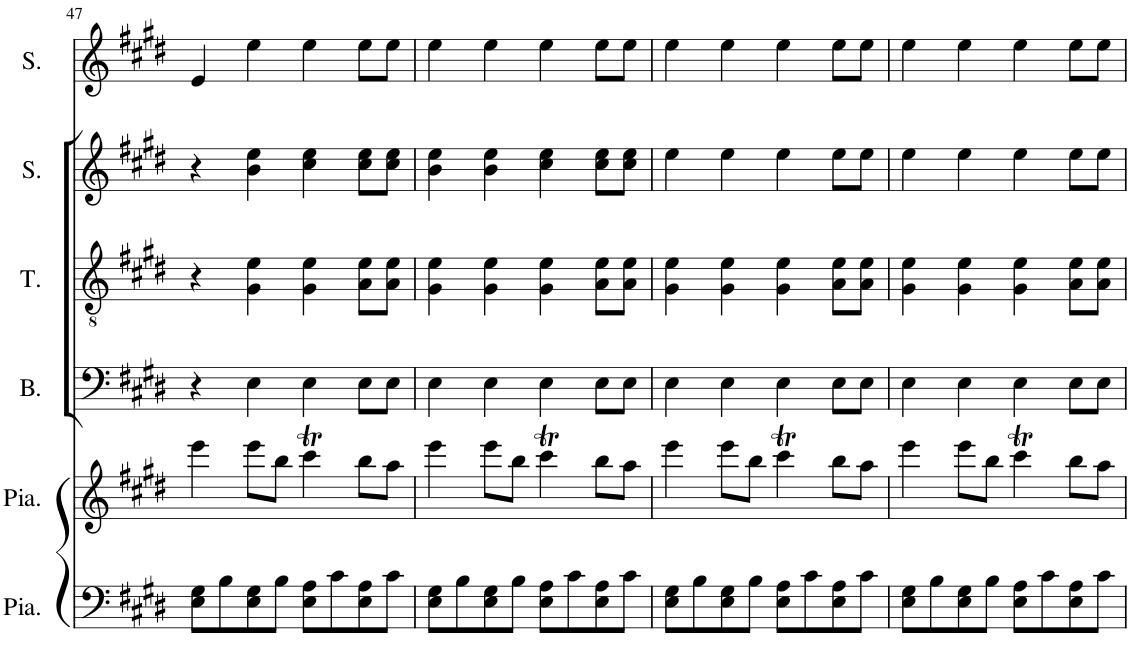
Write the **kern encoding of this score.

**kern	**kern	**kern	**kern	**kern	**kern
*part6	*part5	*part4	*part3	*part2	*part1
*staff6	*staff5	*staff4	*staff3	*staff2	*staff1
*I"Piano	*I"Piano	*I"Bass	*I"Ténor	*I"Soprano	*I"Soprano
*I'Pia.	*I'Pia.	*I'B.	*I'T.	*I'S.	*I'S.
!!LO:PB:g=z
*clefF4	*clefG2	*clefF4	*clefGv2	*clefG2	*clefG2
*k[f#c#g#d#]	*k[f#c#g#d#]	*k[f#c#g#d#]	*k[f#c#g#d#]	*k[f#c#g#d#]	*k[f#c#g#d#]
*M2/2	*M2/2	*M2/2	*M2/2	*M2/2	*M2/2
*met(c|)	*met(c|)	*met(c|)	*met(c|)	*met(c|)	*met(c|)
=47	=47	=47	=47	=47	=47
8E\ 8G#\L	4eee\	4r	4r	4r	4e/
8B\	.	.	.	.	.
8E\ 8G#\	8eee\L	4E\	4G#\ 4e\	4b\ 4ee\	4ee\
8B\J	8bb\J	.	.	.	.
8E\ 8A\L	4ccc#T\	4E\	4G#\ 4e\	4cc#\ 4ee\	4ee\
8c#\	.	.	.	.	.
8E\ 8A\	8bb\L	8E\L	8A\ 8e\L	8cc#\ 8ee\L	8ee\L
8c#\J	8aa\J	8E\J	8A\ 8e\J	8cc#\ 8ee\J	8ee\J
=48	=48	=48	=48	=48	=48
8E\ 8G#\L	4eee\	4E\	4G#\ 4e\	4b\ 4ee\	4ee\
8B\	.	.	.	.	.
8E\ 8G#\	8eee\L	4E\	4G#\ 4e\	4b\ 4ee\	4ee\
8B\J	8bb\J	.	.	.	.
8E\ 8A\L	4ccc#T\	4E\	4G#\ 4e\	4cc#\ 4ee\	4ee\
8c#\	.	.	.	.	.
8E\ 8A\	8bb\L	8E\L	8A\ 8e\L	8cc#\ 8ee\L	8ee\L
8c#\J	8aa\J	8E\J	8A\ 8e\J	8cc#\ 8ee\J	8ee\J
=49	=49	=49	=49	=49	=49
8E\ 8G#\L	4eee\	4E\	4G#\ 4e\	4ee\	4ee\
8B\	.	.	.	.	.
8E\ 8G#\	8eee\L	4E\	4G#\ 4e\	4ee\	4ee\
8B\J	8bb\J	.	.	.	.
8E\ 8A\L	4ccc#T\	4E\	4G#\ 4e\	4ee\	4ee\
8c#\	.	.	.	.	.
8E\ 8A\	8bb\L	8E\L	8A\ 8e\L	8ee\L	8ee\L
8c#\J	8aa\J	8E\J	8A\ 8e\J	8ee\J	8ee\J
=50	=50	=50	=50	=50	=50
8E\ 8G#\L	4eee\	4E\	4G#\ 4e\	4ee\	4ee\
8B\	.	.	.	.	.
8E\ 8G#\	8eee\L	4E\	4G#\ 4e\	4ee\	4ee\
8B\J	8bb\J	.	.	.	.
8E\ 8A\L	4ccc#T\	4E\	4G#\ 4e\	4ee\	4ee\
8c#\	.	.	.	.	.
8E\ 8A\	8bb\L	8E\L	8A\ 8e\L	8ee\L	8ee\L
8c#\J	8aa\J	8E\J	8A\ 8e\J	8ee\J	8ee\J
=	=	=	=	=	=
*-	*-	*-	*-	*-	*-
